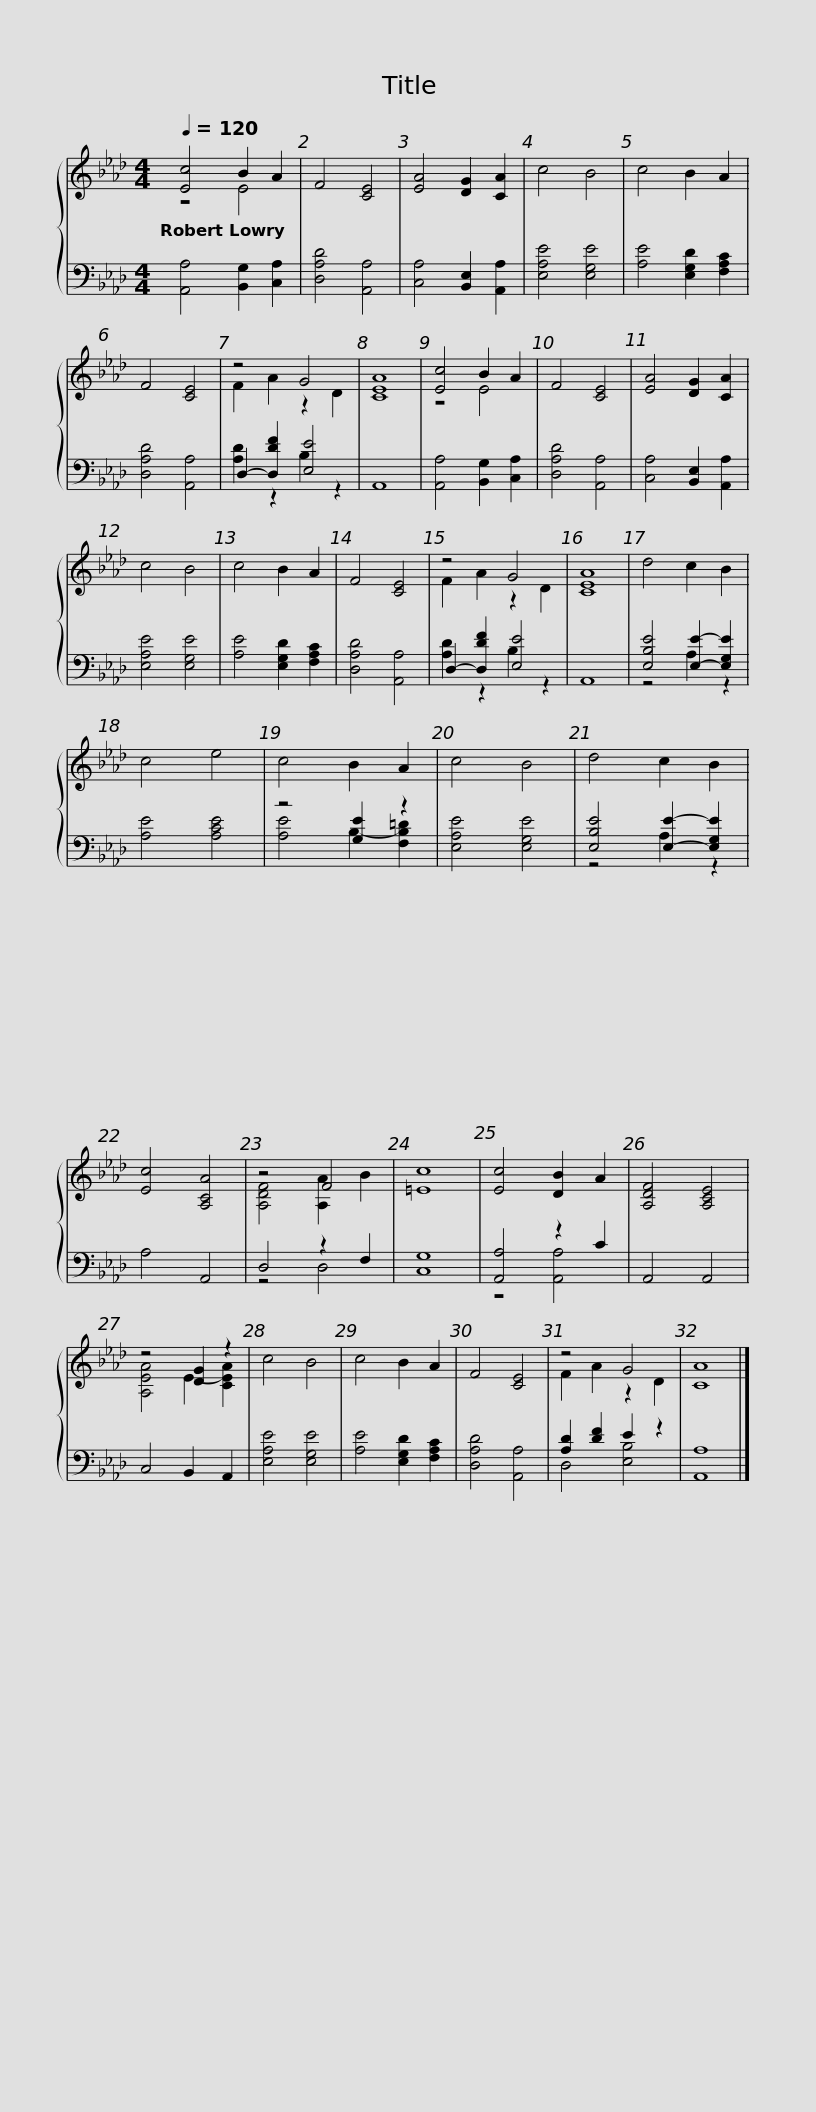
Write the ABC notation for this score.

X:1
%%score { ( 1 2 ) | ( 3 4 ) }
L:1/8
Q:1/4=120
M:4/4
I:linebreak $
K:Ab
V:1 treble
V:2 treble
V:3 bass
V:4 bass
V:1
 [Ec]4 B2 A2 | F4 [CE]4 | [EA]4 [DG]2 [CA]2 | c4 B4 | c4 B2 A2 | %5
 F4 [CE]4 | z4 G4 | [CEA]8 | [Ec]4 B2 A2 | F4 [CE]4 | %10
 [EA]4 [DG]2 [CA]2 |$ c4 B4 | c4 B2 A2 | F4 [CE]4 | z4 G4 | %15
 [CEA]8 | d4 c2 B2 | c4 e4 | c4 B2 A2 | c4 B4 | %20
 d4 c2 B2 |$ [Ec]4 [A,CA]4 | z4 F4 | [=Ec]8 | [Ec]4 [DB]2 A2 | %25
 [A,DF]4 [A,CE]4 | z4 [DG]2 z2 | c4 B4 | c4 B2 A2 | F4 [CE]4 | %30
 z4 G4 | [CA]8 |] %32
V:2
 z4 E4 | x8 | x8 | x8 | x8 | %5
 x8 | F2 A2 z2 D2 | x8 | z4 E4 | x8 | %10
 x8 |$ x8 | x8 | x8 | F2 A2 z2 D2 | %15
 x8 | x8 | x8 | x8 | x8 | %20
 x8 |$ x8 | [A,DF]4 [A,A]2 B2 | x8 | x8 | %25
 x8 | [A,EA]4 E2- [CEA]2 | x8 | x8 | x8 | %30
 F2 A2 z2 D2 | x8 |] %32
V:3
 [A,,A,]4 [B,,G,]2 [C,A,]2 | [D,A,D]4 [A,,A,]4 | [C,A,]4 [B,,E,]2 [A,,A,]2 | [E,A,E]4 [E,G,E]4 | [A,E]4 [E,G,D]2 [F,A,C]2 | %5
 [D,A,D]4 [A,,A,]4 | D,2- [D,DF]2 [E,E]4 | A,,8 | [A,,A,]4 [B,,G,]2 [C,A,]2 | [D,A,D]4 [A,,A,]4 | %10
 [C,A,]4 [B,,E,]2 [A,,A,]2 |$ [E,A,E]4 [E,G,E]4 | [A,E]4 [E,G,D]2 [F,A,C]2 | [D,A,D]4 [A,,A,]4 | D,2- [D,DF]2 [E,E]4 | %15
 A,,8 | [E,B,E]4 [E,E]2- [E,G,E]2 | [A,E]4 [A,CE]4 | z4 [G,E]2 z2 | [E,A,E]4 [E,G,E]4 | %20
 [E,B,E]4 [E,E]2- [E,G,E]2 |$ A,4 A,,4 | D,4 z2 F,2 | [C,G,]8 | [A,,A,]4 z2 C2 | %25
 A,,4 A,,4 | C,4 B,,2 A,,2 | [E,A,E]4 [E,G,E]4 | [A,E]4 [E,G,D]2 [F,A,C]2 | [D,A,D]4 [A,,A,]4 | %30
 [A,D]2 [DF]2 E2 z2 | [A,,A,]8 |] %32
V:4
 x8 | x8 | x8 | x8 | x8 | %5
 x8 | [A,D]2 z2 B,2 z2 | x8 | x8 | x8 | %10
 x8 |$ x8 | x8 | x8 | [A,D]2 z2 B,2 z2 | %15
 x8 | z4 A,2 z2 | x8 | [A,E]4 B,2- [F,B,=D]2 | x8 | %20
 z4 A,2 z2 |$ x8 | z4 D,4 | x8 | z4 [A,,A,]4 | %25
 x8 | x8 | x8 | x8 | x8 | %30
 D,4 [E,B,]4 | x8 |] %32
